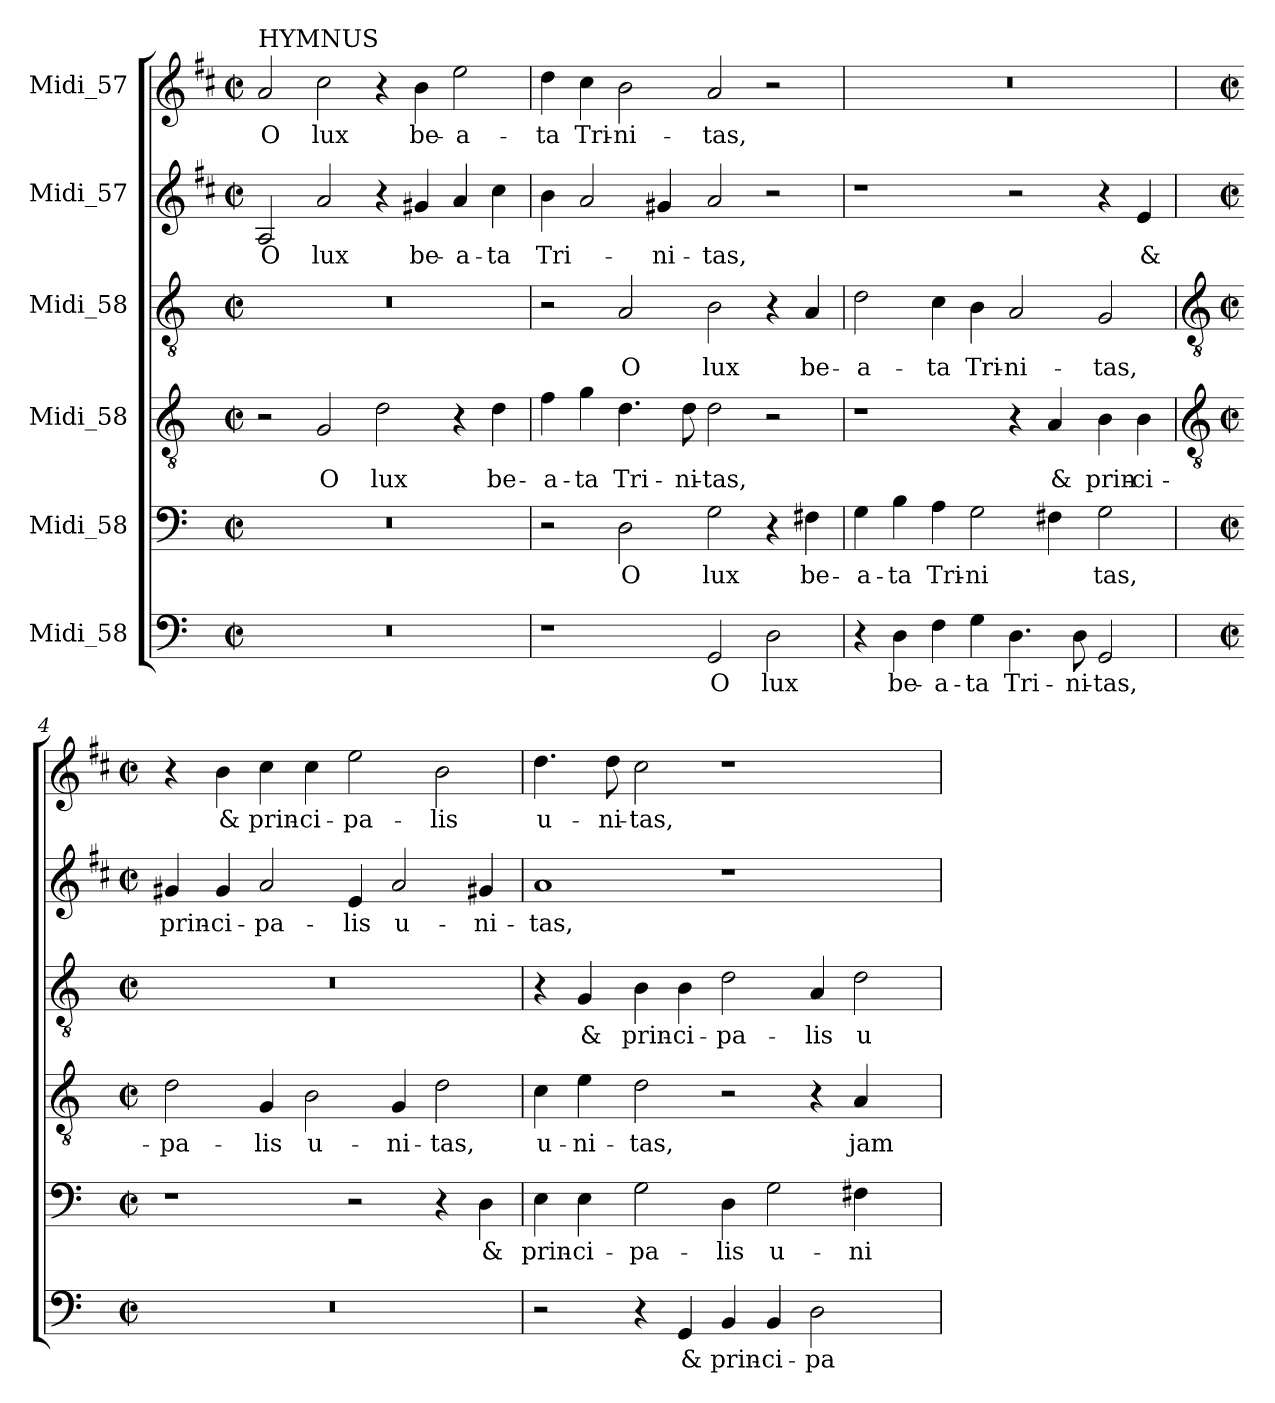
**kern	**text	**kern	**text	**kern	**text	**kern	**text	**kern	**text	**kern	**text
*part6	*part6	*part5	*part5	*part4	*part4	*part3	*part3	*part2	*part2	*part1	*part1
*staff6	*staff6	*staff5	*staff5	*staff4	*staff4	*staff3	*staff3	*staff2	*staff2	*staff1	*staff1
*I"Midi_58	*	*I"Midi_58	*	*I"Midi_58	*	*I"Midi_58	*	*I"Midi_57	*	*I"Midi_57	*
*clefF4	*	*clefF4	*	*clefGv2	*	*clefGv2	*	*clefG2	*	*clefG2	*
*	*	*	*	*	*	*	*	*ITrd1c2	*	*ITrd1c2	*
*k[]	*	*k[]	*	*k[]	*	*k[]	*	*k[]	*	*k[]	*
*C:	*	*C:	*	*C:	*	*C:	*	*C:	*	*C:	*
*M4/2	*	*M4/2	*	*M4/2	*	*M4/2	*	*M4/2	*	*M4/2	*
*met(c|)	*	*met(c|)	*	*met(c|)	*	*met(c|)	*	*met(c|)	*	*met(c|)	*
=1	=1	=1	=1	=1	=1	=1	=1	=1	=1	=1	=1
!	!	!	!	!	!	!	!	!	!	!LO:TX:a:t=HYMNUS	!
!	!	!	!	!	!	!	!	!	!LO:LY:b	!	!LO:LY:b
0r	.	0r	.	2r	.	0r	.	2G	O	2g	O
!	!	!	!	!	!LO:LY:b	!	!	!	!LO:LY:b	!	!LO:LY:b
.	.	.	.	2G	O	.	.	2g	lux	2b	lux
!	!	!	!	!	!LO:LY:b	!	!	!	!	!	!
.	.	.	.	2d	lux	.	.	4r	.	4r	.
!	!	!	!	!	!	!	!	!	!LO:LY:b	!	!LO:LY:b
.	.	.	.	.	.	.	.	4f#X	be-	4a	be-
!	!	!	!	!	!	!	!	!	!LO:LY:b	!	!LO:LY:b
.	.	.	.	4r	.	.	.	4g	-a-	2dd	-a-
!	!	!	!	!	!LO:LY:b	!	!	!	!LO:LY:b	!	!
.	.	.	.	4d	be-	.	.	4b	-ta	.	.
=2	=2	=2	=2	=2	=2	=2	=2	=2	=2	=2	=2
!	!	!	!	!	!LO:LY:b	!	!	!	!LO:LY:b	!	!LO:LY:b
1r	.	2r	.	4f	-a-	2r	.	4a	Tri-	4cc	-ta
!	!	!	!	!	!LO:LY:b	!	!	!	!	!	!LO:LY:b
.	.	.	.	4g	-ta	.	.	2g	.	4b	Tri-
!	!	!	!LO:LY:b	!	!LO:LY:b	!	!LO:LY:b	!	!	!	!LO:LY:b
.	.	2D	O	4.d	Tri-	2A	O	.	.	2a	-ni-
!	!	!	!	!	!	!	!	!	!LO:LY:b	!	!
.	.	.	.	.	.	.	.	4f#X	-ni-	.	.
!	!	!	!	!	!LO:LY:b	!	!	!	!	!	!
.	.	.	.	8d	-ni-	.	.	.	.	.	.
!	!LO:LY:b	!	!LO:LY:b	!	!LO:LY:b	!	!LO:LY:b	!	!LO:LY:b	!	!LO:LY:b
2GG	O	2G	lux	2d	-tas,	2B	lux	2g	-tas,	2g	-tas,
!	!LO:LY:b	!	!	!	!	!	!	!	!	!	!
2D	lux	4r	.	2r	.	4r	.	2r	.	2r	.
!	!	!	!LO:LY:b	!	!	!	!LO:LY:b	!	!	!	!
.	.	4F#X	be-	.	.	4A	be-	.	.	.	.
=3	=3	=3	=3	=3	=3	=3	=3	=3	=3	=3	=3
!	!	!	!LO:LY:b	!	!	!	!LO:LY:b	!	!	!	!
4r	.	4G	-a-	1r	.	2d	-a-	1r	.	0r	.
!	!LO:LY:b	!	!LO:LY:b	!	!	!	!	!	!	!	!
4D	be-	4B	-ta	.	.	.	.	.	.	.	.
!	!LO:LY:b	!	!LO:LY:b	!	!	!	!LO:LY:b	!	!	!	!
4F	-a-	4A	Tri-	.	.	4c	-ta	.	.	.	.
!	!LO:LY:b	!	!LO:LY:b	!	!	!	!LO:LY:b	!	!	!	!
4G	-ta	2G	-ni	.	.	4B	Tri-	.	.	.	.
!	!LO:LY:b	!	!	!	!	!	!LO:LY:b	!	!	!	!
4.D	Tri-	.	.	4r	.	2A	-ni-	2r	.	.	.
!	!	!	!	!	!LO:LY:b	!	!	!	!	!	!
.	.	4F#X	.	4A	&	.	.	.	.	.	.
!	!LO:LY:b	!	!	!	!	!	!	!	!	!	!
8D	-ni-	.	.	.	.	.	.	.	.	.	.
!	!LO:LY:b	!	!LO:LY:b	!	!LO:LY:b	!	!LO:LY:b	!	!	!	!
2GG	-tas,	2G	tas,	4B	prin-	2G	-tas,	4r	.	.	.
!	!	!	!	!	!LO:LY:b	!	!	!	!LO:LY:b	!	!
.	.	.	.	4B	-ci-	.	.	4d	&	.	.
!!LO:LB:g=z
=4	=4	=4	=4	=4	=4	=4	=4	=4	=4	=4	=4
*	*	*	*	*clefGv2	*	*clefGv2	*	*	*	*	*
*M4/2	*	*M4/2	*	*M4/2	*	*M4/2	*	*M4/2	*	*M4/2	*
*met(c|)	*	*met(c|)	*	*met(c|)	*	*met(c|)	*	*met(c|)	*	*met(c|)	*
!	!	!	!	!	!LO:LY:b	!	!	!	!LO:LY:b	!	!
0r	.	1r	.	2d	-pa-	0r	.	4f#X	prin-	4r	.
!	!	!	!	!	!	!	!	!	!LO:LY:b	!	!LO:LY:b
.	.	.	.	.	.	.	.	4f#	-ci-	4a	&
!	!	!	!	!	!LO:LY:b	!	!	!	!LO:LY:b	!	!LO:LY:b
.	.	.	.	4G	-lis	.	.	2g	-pa-	4b	prin-
!	!	!	!	!	!LO:LY:b	!	!	!	!	!	!LO:LY:b
.	.	.	.	2B	u-	.	.	.	.	4b	-ci-
!	!	!	!	!	!	!	!	!	!LO:LY:b	!	!LO:LY:b
.	.	2r	.	.	.	.	.	4d	-lis	2dd	-pa-
!	!	!	!	!	!LO:LY:b	!	!	!	!LO:LY:b	!	!
.	.	.	.	4G	-ni-	.	.	2g	u-	.	.
!	!	!	!	!	!LO:LY:b	!	!	!	!	!	!LO:LY:b
.	.	4r	.	2d	-tas,	.	.	.	.	2a	-lis
!	!	!	!LO:LY:b	!	!	!	!	!	!LO:LY:b	!	!
.	.	4D	&	.	.	.	.	4f#X	-ni-	.	.
=5	=5	=5	=5	=5	=5	=5	=5	=5	=5	=5	=5
!	!	!	!LO:LY:b	!	!LO:LY:b	!	!	!	!LO:LY:b	!	!LO:LY:b
2r	.	4E	prin-	4c	u-	4r	.	1g	-tas,	4.cc	u-
!	!	!	!LO:LY:b	!	!LO:LY:b	!	!LO:LY:b	!	!	!	!
.	.	4E	-ci-	4e	-ni-	4G	&	.	.	.	.
!	!	!	!	!	!	!	!	!	!	!	!LO:LY:b
.	.	.	.	.	.	.	.	.	.	8cc	-ni-
!	!	!	!LO:LY:b	!	!LO:LY:b	!	!LO:LY:b	!	!	!	!LO:LY:b
4r	.	2G	-pa-	2d	-tas,	4B	prin-	.	.	2b	-tas,
!	!LO:LY:b	!	!	!	!	!	!LO:LY:b	!	!	!	!
4GG	&	.	.	.	.	4B	-ci-	.	.	.	.
!	!LO:LY:b	!	!LO:LY:b	!	!	!	!LO:LY:b	!	!	!	!
4BB	prin-	4D	-lis	2r	.	2d	-pa-	1r	.	1r	.
!	!LO:LY:b	!	!LO:LY:b	!	!	!	!	!	!	!	!
4BB	-ci-	2G	u-	.	.	.	.	.	.	.	.
!	!LO:LY:b	!	!	!	!	!	!LO:LY:b	!	!	!	!
2D	-pa-	.	.	4r	.	4A	-lis	.	.	.	.
!	!	!	!LO:LY:b	!	!LO:LY:b	!	!LO:LY:b	!	!	!	!
.	.	4F#X	-ni-	4A	jam	2d	u-	.	.	.	.
4ryy	.	4ryy	.	4ryy	.	.	.	4ryy	.	4ryy	.
=	=	=	=	=	=	=	=	=	=	=	=
*-	*-	*-	*-	*-	*-	*-	*-	*-	*-	*-	*-
